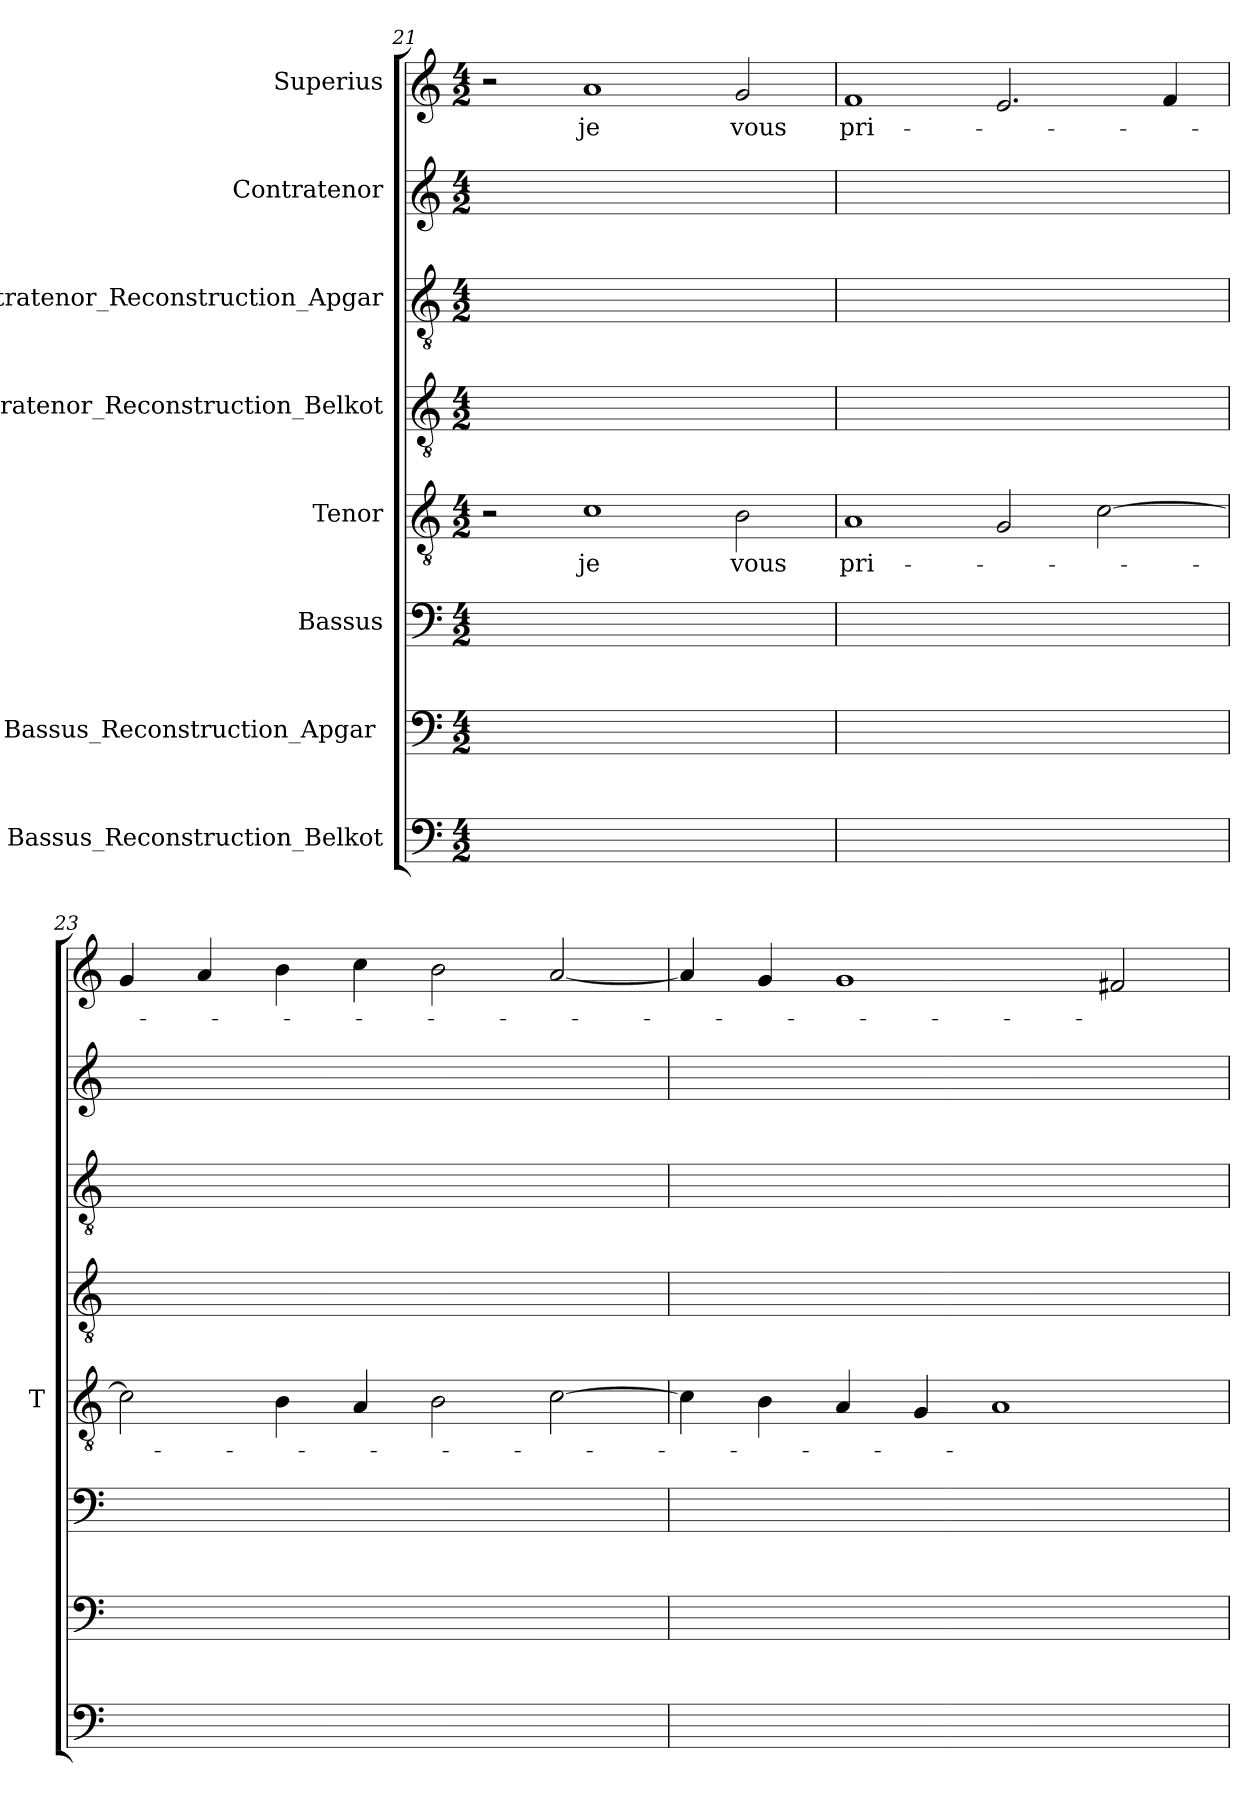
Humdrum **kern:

**kern	**kern	**kern	**kern	**text	**kern	**kern	**kern	**kern	**text
*part8	*part7	*part6	*part5	*part5	*part4	*part3	*part2	*part1	*part1
*staff8	*staff7	*staff6	*staff5	*staff5	*staff4	*staff3	*staff2	*staff1	*staff1
*I"Bassus_Reconstruction_Belkot	*I"Bassus_Reconstruction_Apgar 	*I"Bassus	*I"Tenor	*	*I"Contratenor_Reconstruction_Belkot	*I"Contratenor_Reconstruction_Apgar	*I"Contratenor	*I"Superius	*
*	*	*	*I'T	*	*	*	*	*	*
*clefF4	*clefF4	*clefF4	*clefGv2	*	*clefGv2	*clefGv2	*clefG2	*clefG2	*
*k[]	*k[]	*k[]	*k[]	*	*k[]	*k[]	*k[]	*k[]	*
*M4/2	*M4/2	*M4/2	*M4/2	*	*M4/2	*M4/2	*M4/2	*M4/2	*
=21	=21	=21	=21	=21	=21	=21	=21	=21	=21
0ryy	0ryy	0ryy	2r	.	0ryy	0ryy	0ryy	2r	.
.	.	.	1c	-je	.	.	.	1a	-je
.	.	.	2B	-vous	.	.	.	2g	-vous
=22	=22	=22	=22	=22	=22	=22	=22	=22	=22
0ryy	0ryy	0ryy	1A	pri-	0ryy	0ryy	0ryy	1f	pri-
.	.	.	2G	.	.	.	.	2.e	.
.	.	.	[2c	.	.	.	.	.	.
.	.	.	.	.	.	.	.	4f	.
=23	=23	=23	=23	=23	=23	=23	=23	=23	=23
0ryy	0ryy	0ryy	2c]	.	0ryy	0ryy	0ryy	4g	.
.	.	.	.	.	.	.	.	4a	.
.	.	.	4B	.	.	.	.	4b	.
.	.	.	4A	.	.	.	.	4cc	.
.	.	.	2B	.	.	.	.	2b	.
.	.	.	[2c	.	.	.	.	[2a	.
=24	=24	=24	=24	=24	=24	=24	=24	=24	=24
0ryy	0ryy	0ryy	4c]	.	0ryy	0ryy	0ryy	4a]	.
.	.	.	4B	.	.	.	.	4g	.
.	.	.	4A	.	.	.	.	1g	.
.	.	.	4G	.	.	.	.	.	.
.	.	.	1A	.	.	.	.	.	.
.	.	.	.	.	.	.	.	2f#X	.
=	=	=	=	=	=	=	=	=	=
*-	*-	*-	*-	*-	*-	*-	*-	*-	*-
